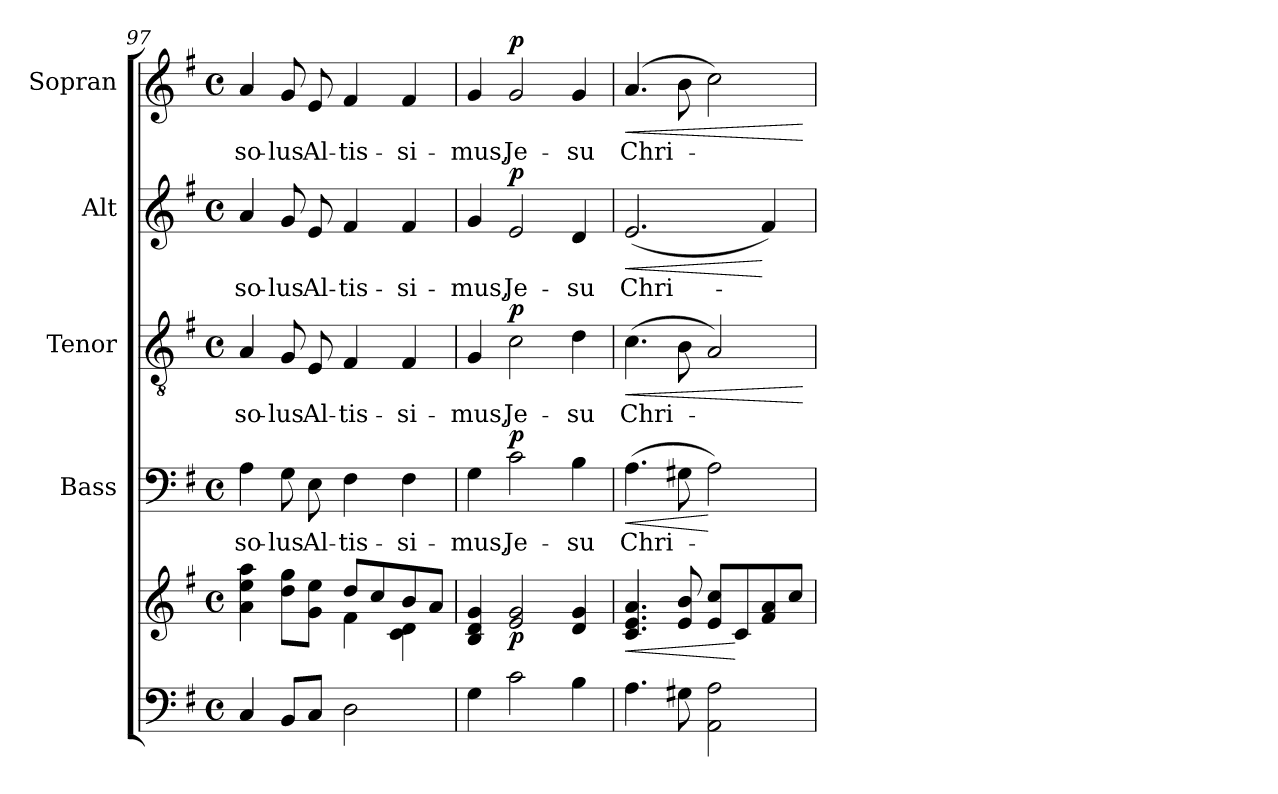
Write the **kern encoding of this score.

**kern	**kern	**dynam	**kern	**text	**dynam	**kern	**text	**dynam	**kern	**text	**dynam	**kern	**text	**dynam
*part5	*part5	*part5	*part4	*part4	*part4	*part3	*part3	*part3	*part2	*part2	*part2	*part1	*part1	*part1
*staff6	*staff5	*staff5/6	*staff4	*staff4	*staff4	*staff3	*staff3	*staff3	*staff2	*staff2	*staff2	*staff1	*staff1	*staff1
*	*	*	*I"Bass	*	*	*I"Tenor	*	*	*I"Alt	*	*	*I"Sopran	*	*
*	*	*	*I'B.	*	*	*I'T.	*	*	*I'A.	*	*	*I'S.	*	*
*clefF4	*clefG2	*	*clefF4	*	*	*clefGv2	*	*	*clefG2	*	*	*clefG2	*	*
*k[f#]	*k[f#]	*	*k[f#]	*	*	*k[f#]	*	*	*k[f#]	*	*	*k[f#]	*	*
*G:	*G:	*	*G:	*	*	*G:	*	*	*G:	*	*	*G:	*	*
*M4/4	*M4/4	*	*M4/4	*	*	*M4/4	*	*	*M4/4	*	*	*M4/4	*	*
*met(c)	*met(c)	*	*met(c)	*	*	*met(c)	*	*	*met(c)	*	*	*met(c)	*	*
=97	=97	=97	=97	=97	=97	=97	=97	=97	=97	=97	=97	=97	=97	=97
*	*^	*	*	*	*	*	*	*	*	*	*	*	*	*
!	!	!	!	!	!LO:LY:b	!	!	!LO:LY:b	!	!	!LO:LY:b	!	!	!LO:LY:b	!
4C/	4a\ 4ee\ 4aa\	2ryy	.	4A\	so-	.	4A/	so-	.	4a/	so-	.	4a/	so-	.
!	!	!	!	!	!LO:LY:b	!	!	!LO:LY:b	!	!	!LO:LY:b	!	!	!LO:LY:b	!
8BB/L	8dd\ 8gg\L	.	.	8G\	-lus	.	8G/	-lus	.	8g/	-lus	.	8g/	-lus	.
!	!	!	!	!	!LO:LY:b	!	!	!LO:LY:b	!	!	!LO:LY:b	!	!	!LO:LY:b	!
8C/J	8g\ 8ee\J	.	.	8E\	Al-	.	8E/	Al-	.	8e/	Al-	.	8e/	Al-	.
!	!	!	!	!	!LO:LY:b	!	!	!LO:LY:b	!	!	!LO:LY:b	!	!	!LO:LY:b	!
2D\	8dd/L	4f#\	.	4F#\	-tis-	.	4F#/	-tis-	.	4f#/	-tis-	.	4f#/	-tis-	.
.	8cc/	.	.	.	.	.	.	.	.	.	.	.	.	.	.
!	!	!	!	!	!LO:LY:b	!	!	!LO:LY:b	!	!	!LO:LY:b	!	!	!LO:LY:b	!
.	8b/	4c\ 4d\	.	4F#\	-si-	.	4F#/	-si-	.	4f#/	-si-	.	4f#/	-si-	.
.	8a/J	.	.	.	.	.	.	.	.	.	.	.	.	.	.
*	*v	*v	*	*	*	*	*	*	*	*	*	*	*	*	*
=98	=98	=98	=98	=98	=98	=98	=98	=98	=98	=98	=98	=98	=98	=98
!	!	!	!	!LO:LY:b	!	!	!LO:LY:b	!	!	!LO:LY:b	!	!	!LO:LY:b	!
4G\	4B/ 4d/ 4g/	.	4G\	-mus,	.	4G/	-mus,	.	4g/	-mus,	.	4g/	-mus,	.
!	!	!LO:DY:b	!	!LO:LY:b	!LO:DY:a	!	!LO:LY:b	!LO:DY:a	!	!LO:LY:b	!LO:DY:a	!	!LO:LY:b	!LO:DY:a
2c\	2e/ 2g/	p	2c\	Je-	p	2c\	Je-	p	2e/	Je-	p	2g/	Je-	p
!	!	!	!	!LO:LY:b	!	!	!LO:LY:b	!	!	!LO:LY:b	!	!	!LO:LY:b	!
4B\	4d/ 4g/	.	4B\	-su	.	4d\	-su	.	4d/	-su	.	4g/	-su	.
=99	=99	=99	=99	=99	=99	=99	=99	=99	=99	=99	=99	=99	=99	=99
!	!	!LO:HP:b	!	!LO:LY:b	!LO:HP:b	!	!LO:LY:b	!LO:HP:b	!	!LO:LY:b	!LO:HP:b	!	!LO:LY:b	!LO:HP:b
4.A\	4.c/ 4.e/ 4.a/	<	(>4.A\	Chri-	<	(>4.c\	Chri-	<	(<2.e/	Chri-	<	(4.a/	Chri-	<
8G#X\	8e/ 8b/	.	8G#X\	.	.	8B\	.	.	.	.	.	8b\	.	.
2AA\ 2A\	8e/ 8cc/L	.	2A\)	.	[	2A/)	.	.	.	.	.	2cc\)	.	.
.	8c/	[	.	.	.	.	.	.	.	.	.	.	.	.
.	8f#/ 8a/	.	.	.	.	.	.	.	4f#/)	.	[	.	.	.
.	8cc/J	.	.	.	.	.	.	.	.	.	.	.	.	.
.	.	.	.	.	.	.	.	[	.	.	.	.	.	[
=	=	=	=	=	=	=	=	=	=	=	=	=	=	=
*-	*-	*-	*-	*-	*-	*-	*-	*-	*-	*-	*-	*-	*-	*-
